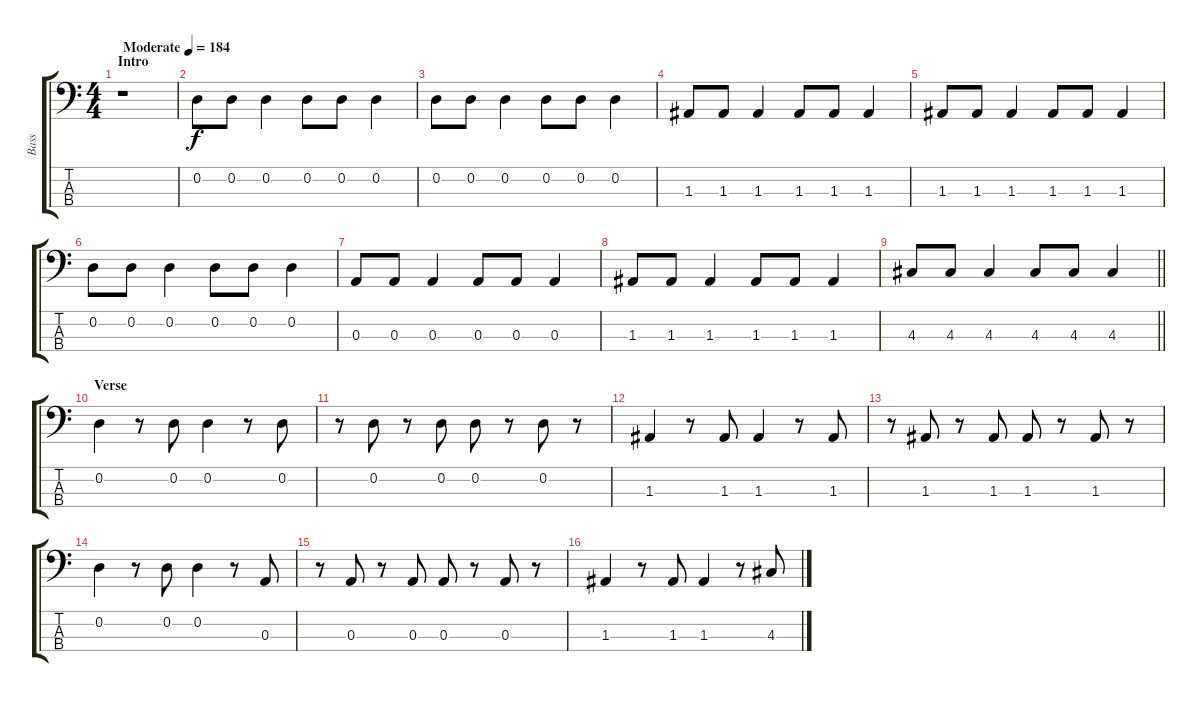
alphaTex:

\track ("Bass" "Bass") {instrument electricbassfinger}
\staff {score tabs}
\tuning (G2 D2 A1 D1) {hide}
\ts (4 4)
\section ("" "Intro")
\tempo (184 "Moderate")
\clef f4
\ks c
r.1{dy f instrument electricbassfinger} |
0.2.8 0.2.8 0.2.4 0.2.8 0.2.8 0.2.4 |
0.2.8 0.2.8 0.2.4 0.2.8 0.2.8 0.2.4 |
1.3.8 1.3.8 1.3.4 1.3.8 1.3.8 1.3.4 |
1.3.8 1.3.8 1.3.4 1.3.8 1.3.8 1.3.4 |
0.2.8 0.2.8 0.2.4 0.2.8 0.2.8 0.2.4 |
0.3.8 0.3.8 0.3.4 0.3.8 0.3.8 0.3.4 |
1.3.8 1.3.8 1.3.4 1.3.8 1.3.8 1.3.4 |
\barLineRight lightlight
4.3.8 4.3.8 4.3.4 4.3.8 4.3.8 4.3.4 |
\section ("" "Verse ")
0.2.4 r.8 0.2.8 0.2.4 r.8 0.2.8 |
r.8 0.2.8 r.8 0.2.8 0.2.8 r.8 0.2.8 r.8 |
1.3.4 r.8 1.3.8 1.3.4 r.8 1.3.8 |
r.8 1.3.8 r.8 1.3.8 1.3.8 r.8 1.3.8 r.8 |
0.2.4 r.8 0.2.8 0.2.4 r.8 0.3.8 |
r.8 0.3.8 r.8 0.3.8 0.3.8 r.8 0.3.8 r.8 |
1.3.4 r.8 1.3.8 1.3.4 r.8 4.3.8
